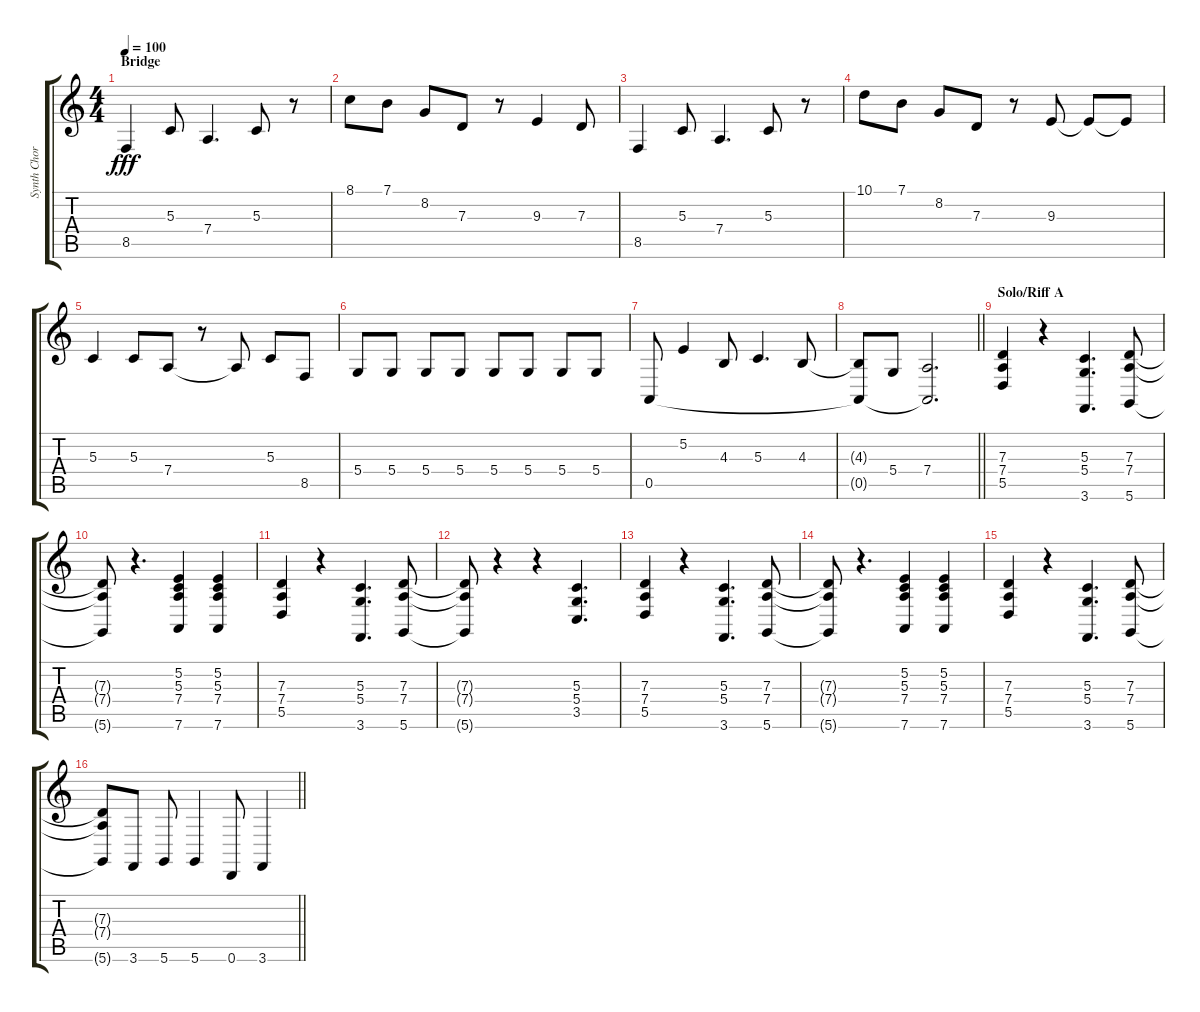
\track ("Synth Chords" "Synth Chor") {instrument synthstrings1}
\staff {score tabs}
\tuning (E4 B3 G3 D3 A2 D2) {hide}
\ts (4 4)
\section ("" "Bridge")
\tempo 100
\clef g2
\ks c
8.5.4{dy fff} 5.3.8 7.4.4{d} 5.3.8 r.8 |
8.1.8 7.1.8 8.2.8 7.3.8 r.8 9.3.4 7.3.8 |
8.5.4 5.3.8 7.4.4{d} 5.3.8 r.8 |
10.1.8 7.1.8 8.2.8 7.3.8 r.8 9.3.8 9.3{t}.8 9.3{t}.8 |
5.3.4 5.3.8 7.4.8 r.8 7.4{t}.8 5.3.8 8.5.8 |
5.4.8 5.4.8 5.4.8 5.4.8 5.4.8 5.4.8 5.4.8 5.4.8 |
0.5.8 5.2.4 4.3.8 5.3.4{d} 4.3.8 |
\barLineRight lightlight
(4.3{t} 0.5{t}).8 5.4.8 (7.4 0.5{t}).2{d} |
\section ("" "Solo/Riff A")
(7.3 7.4 5.5).4 r.4 (5.3 5.4 3.6).4{d} (7.3 7.4 5.6).8 |
(7.3{t} 7.4{t} 5.6{t}).8 r.4{d} (5.2 5.3 7.4 7.6).4 (5.2 5.3 7.4 7.6).4 |
(7.3 7.4 5.5).4 r.4 (5.3 5.4 3.6).4{d} (7.3 7.4 5.6).8 |
(7.3{t} 7.4{t} 5.6{t}).8 r.4 r.4 (5.3 5.4 3.5).4{d} |
(7.3 7.4 5.5).4 r.4 (5.3 5.4 3.6).4{d} (7.3 7.4 5.6).8 |
(7.3{t} 7.4{t} 5.6{t}).8 r.4{d} (5.2 5.3 7.4 7.6).4 (5.2 5.3 7.4 7.6).4 |
(7.3 7.4 5.5).4 r.4 (5.3 5.4 3.6).4{d} (7.3 7.4 5.6).8 |
\barLineRight lightlight
(7.3{t} 7.4{t} 5.6{t}).8 3.6.8 5.6.8 5.6.4 0.6.8 3.6.4
